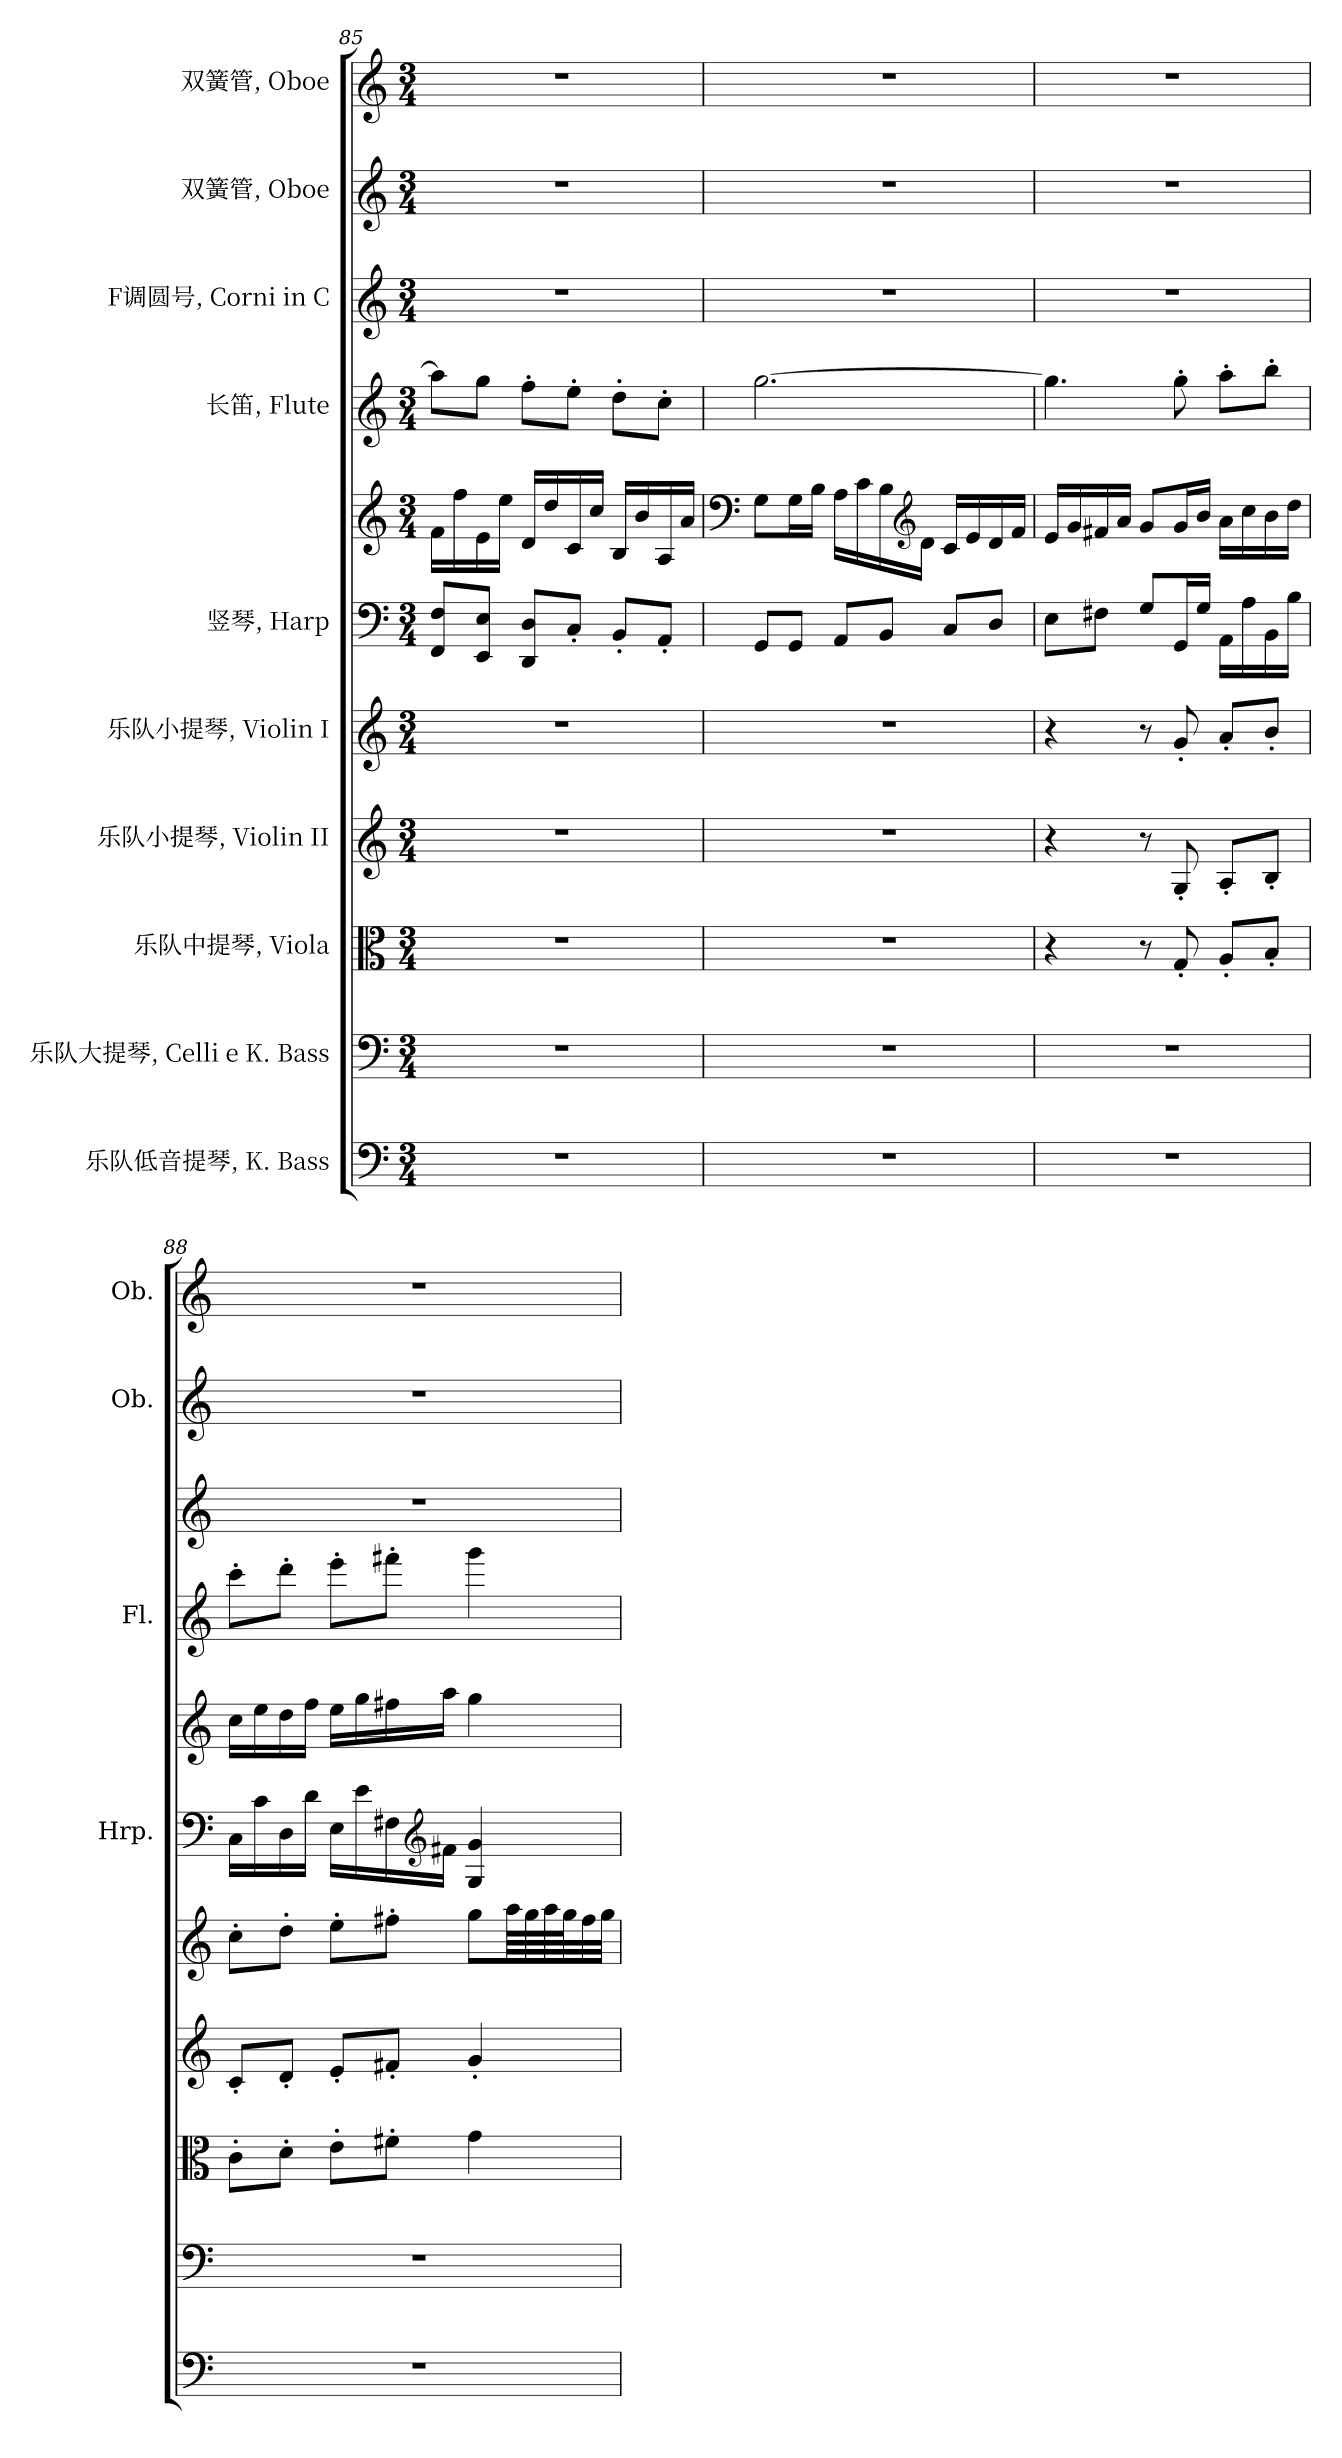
**kern	**kern	**kern	**kern	**kern	**kern	**kern	**kern	**kern	**kern	**kern
*part10	*part9	*part8	*part7	*part6	*part5	*part5	*part4	*part3	*part2	*part1
*staff11	*staff10	*staff9	*staff8	*staff7	*staff6	*staff5	*staff4	*staff3	*staff2	*staff1
*I"乐队低音提琴, K. Bass	*I"乐队大提琴, Celli e K. Bass	*I"乐队中提琴, Viola	*I"乐队小提琴, Violin II	*I"乐队小提琴, Violin I	*I"竖琴, Harp	*	*I"长笛, Flute	*I"F调圆号, Corni in C	*I"双簧管, Oboe	*I"双簧管, Oboe
*	*	*	*	*	*I'Hrp.	*	*I'Fl.	*	*I'Ob.	*I'Ob.
*clefF4	*clefF4	*clefC3	*clefG2	*clefG2	*clefF4	*clefG2	*clefG2	*clefG2	*clefG2	*clefG2
*ITrd7c12	*	*	*	*	*	*	*	*ITrd4c7	*	*
*k[]	*k[]	*k[]	*k[]	*k[]	*k[]	*k[]	*k[]	*k[b-]	*k[]	*k[]
*M3/4	*M3/4	*M3/4	*M3/4	*M3/4	*M3/4	*M3/4	*M3/4	*M3/4	*M3/4	*M3/4
=85	=85	=85	=85	=85	=85	=85	=85	=85	=85	=85
2.r	2.r	2.r	2.r	2.r	8FF/ 8F/L	16f\LL	8aa\L]	2.r	2.r	2.r
.	.	.	.	.	.	16ff\	.	.	.	.
.	.	.	.	.	8EE/ 8E/J	16e\	8gg\J	.	.	.
.	.	.	.	.	.	16ee\JJ	.	.	.	.
.	.	.	.	.	8DD/ 8D/L	16d/LL	8ff'\L	.	.	.
.	.	.	.	.	.	16dd/	.	.	.	.
.	.	.	.	.	8C'/J	16c/	8ee'\J	.	.	.
.	.	.	.	.	.	16cc/JJ	.	.	.	.
.	.	.	.	.	8BB'/L	16B/LL	8dd'\L	.	.	.
.	.	.	.	.	.	16b/	.	.	.	.
.	.	.	.	.	8AA'/J	16A/	8cc'\J	.	.	.
.	.	.	.	.	.	16a/JJ	.	.	.	.
=86	=86	=86	=86	=86	=86	=86	=86	=86	=86	=86
*	*	*	*	*	*	*clefF4	*	*	*	*
2.r	2.r	2.r	2.r	2.r	8GG/L	8G\L	[2.gg\	2.r	2.r	2.r
.	.	.	.	.	8GG/J	16G\L	.	.	.	.
.	.	.	.	.	.	16B\JJ	.	.	.	.
.	.	.	.	.	8AA/L	16A\LL	.	.	.	.
.	.	.	.	.	.	16c\	.	.	.	.
.	.	.	.	.	8BB/J	16B\	.	.	.	.
*	*	*	*	*	*	*clefG2	*	*	*	*
.	.	.	.	.	.	16d\JJ	.	.	.	.
.	.	.	.	.	8C/L	16c/LL	.	.	.	.
.	.	.	.	.	.	16e/	.	.	.	.
.	.	.	.	.	8D/J	16d/	.	.	.	.
.	.	.	.	.	.	16f/JJ	.	.	.	.
!!LO:PB:g=z
=87	=87	=87	=87	=87	=87	=87	=87	=87	=87	=87
2.r	2.r	4r	4r	4r	8E\L	16e/LL	4.gg\]	2.r	2.r	2.r
.	.	.	.	.	.	16g/	.	.	.	.
.	.	.	.	.	8F#X\J	16f#X/	.	.	.	.
.	.	.	.	.	.	16a/JJ	.	.	.	.
.	.	8r	8r	8r	8G/L	8g/L	.	.	.	.
.	.	8G'/	8G'/	8g'/	16GG/L	16g/L	8gg'\	.	.	.
.	.	.	.	.	16G/JJ	16b/JJ	.	.	.	.
.	.	8A'/L	8A'/L	8a'/L	16AA\LL	16a\LL	8aa'\L	.	.	.
.	.	.	.	.	16A\	16cc\	.	.	.	.
.	.	8B'/J	8B'/J	8b'/J	16BB\	16b\	8bb'\J	.	.	.
.	.	.	.	.	16B\JJ	16dd\JJ	.	.	.	.
=88	=88	=88	=88	=88	=88	=88	=88	=88	=88	=88
2.r	2.r	8c'\L	8c'/L	8cc'\L	16C\LL	16cc\LL	8ccc'\L	2.r	2.r	2.r
.	.	.	.	.	16c\	16ee\	.	.	.	.
.	.	8d'\J	8d'/J	8dd'\J	16D\	16dd\	8ddd'\J	.	.	.
.	.	.	.	.	16d\JJ	16ff\JJ	.	.	.	.
.	.	8e'\L	8e'/L	8ee'\L	16E\LL	16ee\LL	8eee'\L	.	.	.
.	.	.	.	.	16e\	16gg\	.	.	.	.
.	.	8f#X'\J	8f#X'/J	8ff#X'\J	16F#X\	16ff#X\	8fff#X'\J	.	.	.
*	*	*	*	*	*clefG2	*	*	*	*	*
.	.	.	.	.	16f#X\JJ	16aa\JJ	.	.	.	.
.	.	4g\	4g'/	8gg\L	4G/ 4g/	4gg\	4ggg\	.	.	.
.	.	.	.	64aa\LLL	.	.	.	.	.	.
.	.	.	.	64gg\	.	.	.	.	.	.
.	.	.	.	64aa\	.	.	.	.	.	.
.	.	.	.	64gg\J	.	.	.	.	.	.
.	.	.	.	32ff#\	.	.	.	.	.	.
.	.	.	.	32gg\JJJ	.	.	.	.	.	.
=	=	=	=	=	=	=	=	=	=	=
*-	*-	*-	*-	*-	*-	*-	*-	*-	*-	*-
